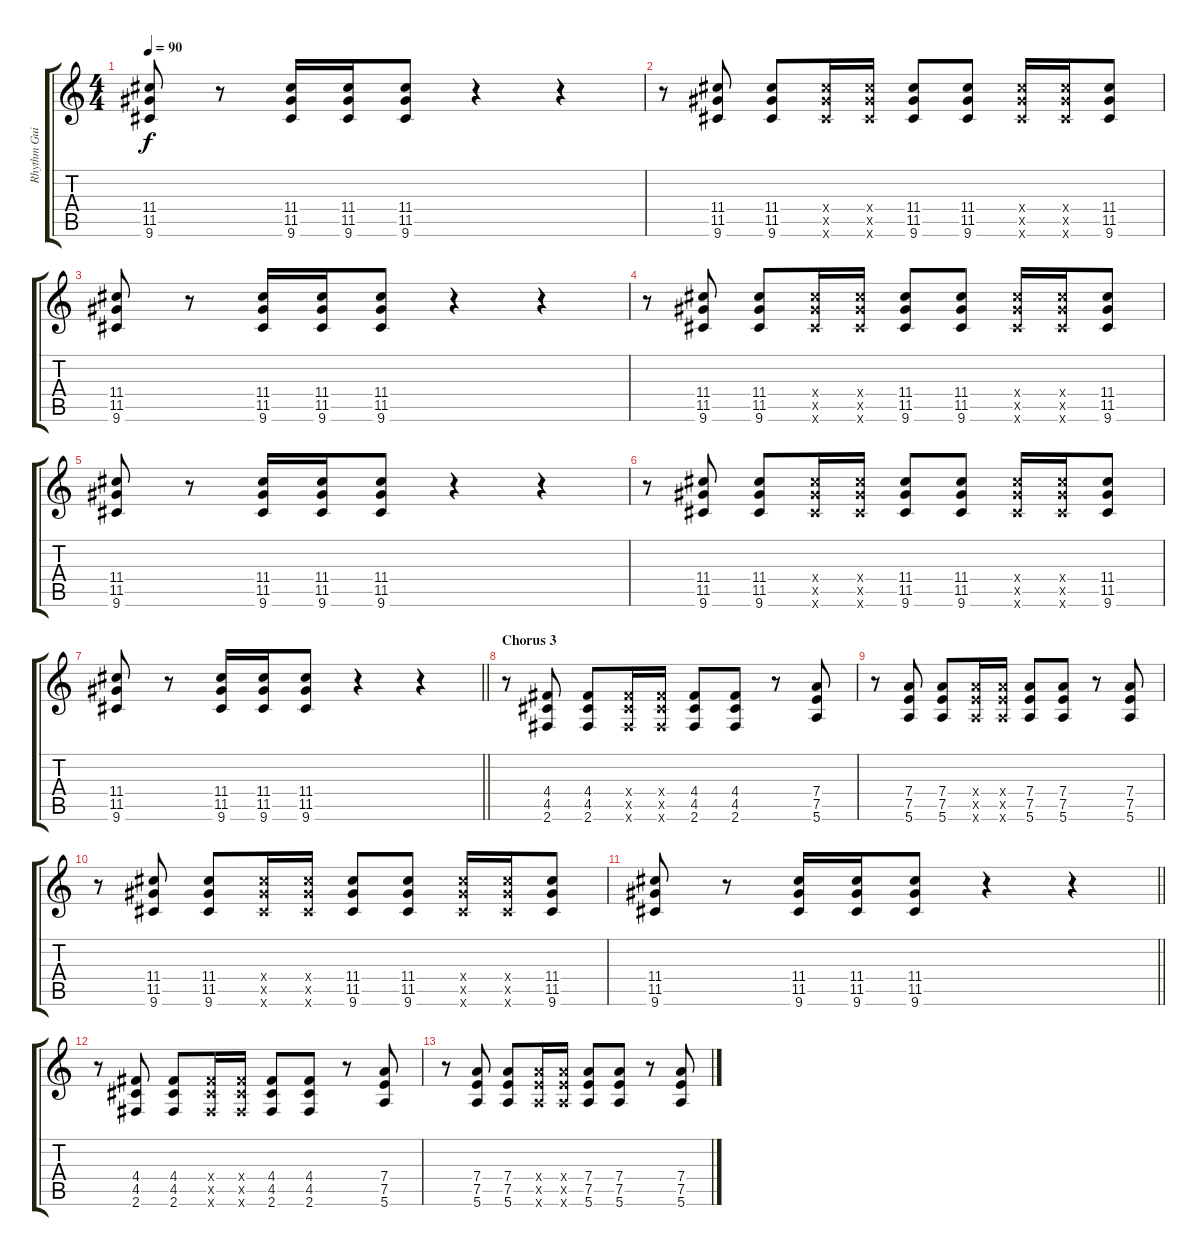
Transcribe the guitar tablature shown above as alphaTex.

\track ("Rhythm Guitar" "Rhythm Gui") {instrument overdrivenguitar}
\staff {score tabs}
\tuning (E4 B3 G3 D3 A2 E2) {hide}
\ts (4 4)
\tempo 90
\clef g2
\ks c
(11.4 11.5 9.6).8{dy f} r.8 (11.4 11.5 9.6).16 (11.4 11.5 9.6).16 (11.4 11.5 9.6).8 r.4 r.4 |
r.8 (11.4 11.5 9.6).8 (11.4 11.5 9.6).8 (11.4{x} 11.5{x} 9.6{x}).16 (11.4{x} 11.5{x} 9.6{x}).16 (11.4 11.5 9.6).8 (11.4 11.5 9.6).8 (11.4{x} 11.5{x} 9.6{x}).16 (11.4{x} 11.5{x} 9.6{x}).16 (11.4 11.5 9.6).8 |
(11.4 11.5 9.6).8 r.8 (11.4 11.5 9.6).16 (11.4 11.5 9.6).16 (11.4 11.5 9.6).8 r.4 r.4 |
r.8 (11.4 11.5 9.6).8 (11.4 11.5 9.6).8 (11.4{x} 11.5{x} 9.6{x}).16 (11.4{x} 11.5{x} 9.6{x}).16 (11.4 11.5 9.6).8 (11.4 11.5 9.6).8 (11.4{x} 11.5{x} 9.6{x}).16 (11.4{x} 11.5{x} 9.6{x}).16 (11.4 11.5 9.6).8 |
(11.4 11.5 9.6).8 r.8 (11.4 11.5 9.6).16 (11.4 11.5 9.6).16 (11.4 11.5 9.6).8 r.4 r.4 |
r.8 (11.4 11.5 9.6).8 (11.4 11.5 9.6).8 (11.4{x} 11.5{x} 9.6{x}).16 (11.4{x} 11.5{x} 9.6{x}).16 (11.4 11.5 9.6).8 (11.4 11.5 9.6).8 (11.4{x} 11.5{x} 9.6{x}).16 (11.4{x} 11.5{x} 9.6{x}).16 (11.4 11.5 9.6).8 |
\barLineRight lightlight
(11.4 11.5 9.6).8 r.8 (11.4 11.5 9.6).16 (11.4 11.5 9.6).16 (11.4 11.5 9.6).8 r.4 r.4 |
\section ("" "Chorus 3")
r.8 (4.4 4.5 2.6).8 (4.4 4.5 2.6).8 (4.4{x} 4.5{x} 2.6{x}).16 (4.4{x} 4.5{x} 2.6{x}).16 (4.4 4.5 2.6).8 (4.4 4.5 2.6).8 r.8 (7.4 7.5 5.6).8 |
r.8 (7.4 7.5 5.6).8 (7.4 7.5 5.6).8 (7.4{x} 7.5{x} 5.6{x}).16 (7.4{x} 7.5{x} 5.6{x}).16 (7.4 7.5 5.6).8 (7.4 7.5 5.6).8 r.8 (7.4 7.5 5.6).8 |
r.8 (11.4 11.5 9.6).8 (11.4 11.5 9.6).8 (11.4{x} 11.5{x} 9.6{x}).16 (11.4{x} 11.5{x} 9.6{x}).16 (11.4 11.5 9.6).8 (11.4 11.5 9.6).8 (11.4{x} 11.5{x} 9.6{x}).16 (11.4{x} 11.5{x} 9.6{x}).16 (11.4 11.5 9.6).8 |
\barLineRight lightlight
(11.4 11.5 9.6).8 r.8 (11.4 11.5 9.6).16 (11.4 11.5 9.6).16 (11.4 11.5 9.6).8 r.4 r.4 |
r.8 (4.4 4.5 2.6).8 (4.4 4.5 2.6).8 (4.4{x} 4.5{x} 2.6{x}).16 (4.4{x} 4.5{x} 2.6{x}).16 (4.4 4.5 2.6).8 (4.4 4.5 2.6).8 r.8 (7.4 7.5 5.6).8 |
r.8 (7.4 7.5 5.6).8 (7.4 7.5 5.6).8 (7.4{x} 7.5{x} 5.6{x}).16 (7.4{x} 7.5{x} 5.6{x}).16 (7.4 7.5 5.6).8 (7.4 7.5 5.6).8 r.8 (7.4 7.5 5.6).8
